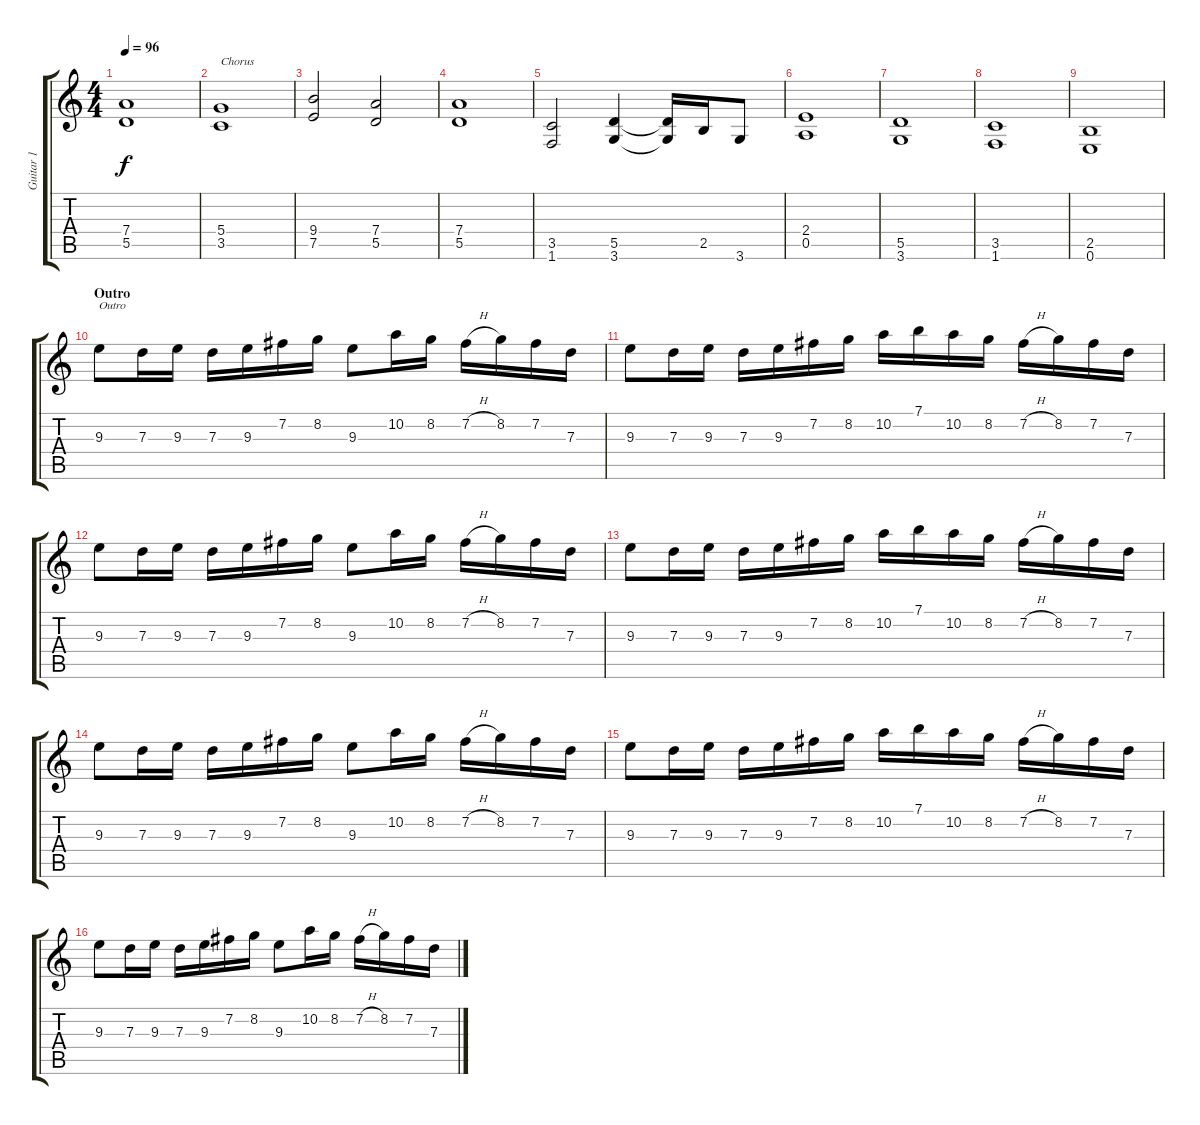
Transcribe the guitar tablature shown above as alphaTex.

\track ("Guitar 1" "Guitar 1") {instrument distortionguitar}
\staff {score tabs}
\tuning (E4 B3 G3 D3 A2 E2) {hide}
\ts (4 4)
\tempo 96
\clef g2
\ks c
(7.4 5.5).1{dy f} |
(5.4 3.5).1{txt "Chorus"} |
(9.4 7.5).2 (7.4 5.5).2 |
(7.4 5.5).1 |
(3.5 1.6).2 (5.5 3.6).4 (5.5{t} 3.6{t}).16 2.5.16 3.6.8 |
(2.4 0.5).1 |
(5.5 3.6).1 |
(3.5 1.6).1 |
(2.5 0.6).1 |
\section ("" "Outro")
9.3.8{txt "Outro"} 7.3.16 9.3.16 7.3.16 9.3.16 7.2.16 8.2.16 9.3.8 10.2.16 8.2.16 7.2{h}.16 8.2.16 7.2.16 7.3.16 |
9.3.8 7.3.16 9.3.16 7.3.16 9.3.16 7.2.16 8.2.16 10.2.16 7.1.16 10.2.16 8.2.16 7.2{h}.16 8.2.16 7.2.16 7.3.16 |
9.3.8 7.3.16 9.3.16 7.3.16 9.3.16 7.2.16 8.2.16 9.3.8 10.2.16 8.2.16 7.2{h}.16 8.2.16 7.2.16 7.3.16 |
9.3.8 7.3.16 9.3.16 7.3.16 9.3.16 7.2.16 8.2.16 10.2.16 7.1.16 10.2.16 8.2.16 7.2{h}.16 8.2.16 7.2.16 7.3.16 |
9.3.8 7.3.16 9.3.16 7.3.16 9.3.16 7.2.16 8.2.16 9.3.8 10.2.16 8.2.16 7.2{h}.16 8.2.16 7.2.16 7.3.16 |
9.3.8 7.3.16 9.3.16 7.3.16 9.3.16 7.2.16 8.2.16 10.2.16 7.1.16 10.2.16 8.2.16 7.2{h}.16 8.2.16 7.2.16 7.3.16 |
9.3.8 7.3.16 9.3.16 7.3.16 9.3.16 7.2.16 8.2.16 9.3.8 10.2.16 8.2.16 7.2{h}.16 8.2.16 7.2.16 7.3.16
